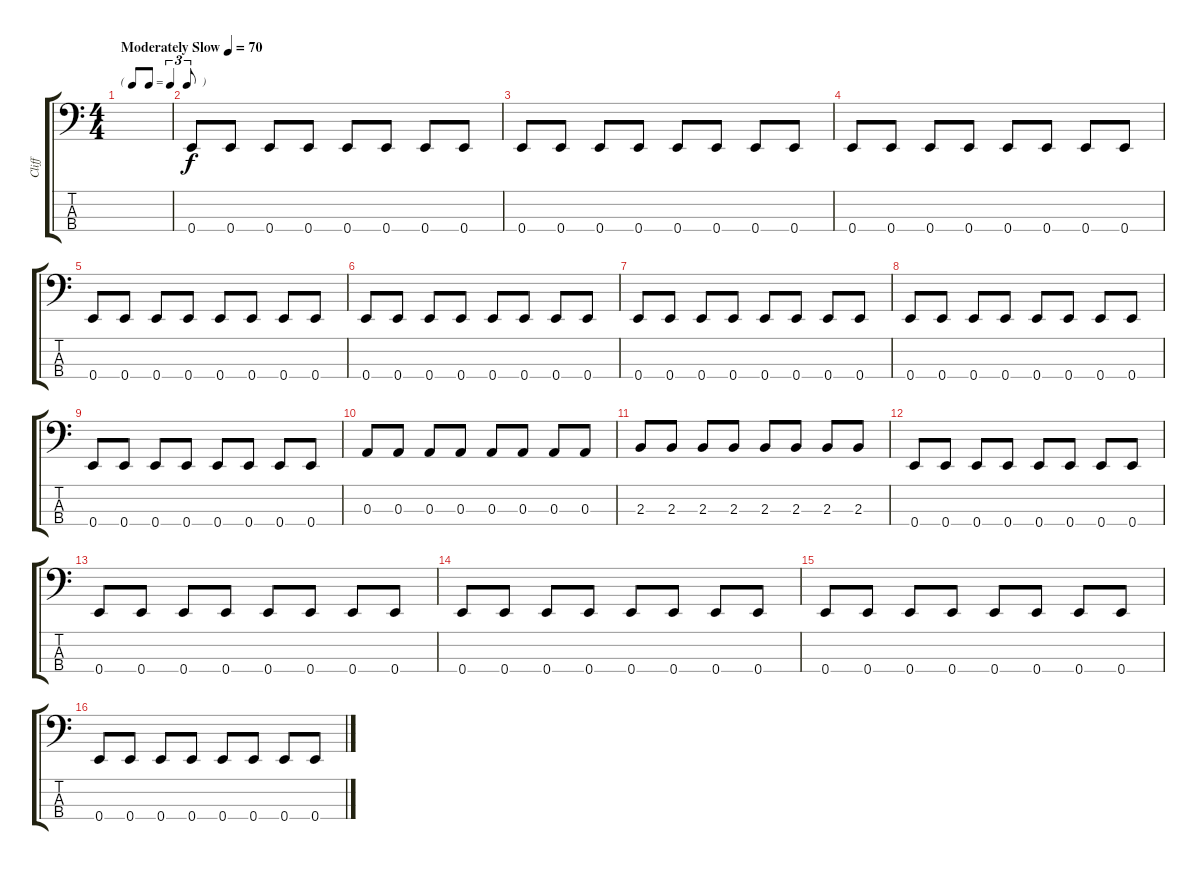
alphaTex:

\track ("Cliff" "Cliff") {instrument electricbassfinger}
\staff {score tabs}
\tuning (G2 D2 A1 E1) {hide}
\ts (4 4)
\tf triplet8th
\tempo (70 "Moderately Slow")
\clef f4
\ks c
|
0.4.8 0.4.8 0.4.8 0.4.8 0.4.8 0.4.8 0.4.8 0.4.8 |
0.4.8 0.4.8 0.4.8 0.4.8 0.4.8 0.4.8 0.4.8 0.4.8 |
0.4.8 0.4.8 0.4.8 0.4.8 0.4.8 0.4.8 0.4.8 0.4.8 |
0.4.8 0.4.8 0.4.8 0.4.8 0.4.8 0.4.8 0.4.8 0.4.8 |
0.4.8 0.4.8 0.4.8 0.4.8 0.4.8 0.4.8 0.4.8 0.4.8 |
0.4.8 0.4.8 0.4.8 0.4.8 0.4.8 0.4.8 0.4.8 0.4.8 |
0.4.8 0.4.8 0.4.8 0.4.8 0.4.8 0.4.8 0.4.8 0.4.8 |
0.4.8 0.4.8 0.4.8 0.4.8 0.4.8 0.4.8 0.4.8 0.4.8 |
0.3.8 0.3.8 0.3.8 0.3.8 0.3.8 0.3.8 0.3.8 0.3.8 |
2.3.8 2.3.8 2.3.8 2.3.8 2.3.8 2.3.8 2.3.8 2.3.8 |
0.4.8 0.4.8 0.4.8 0.4.8 0.4.8 0.4.8 0.4.8 0.4.8 |
0.4.8 0.4.8 0.4.8 0.4.8 0.4.8 0.4.8 0.4.8 0.4.8 |
0.4.8 0.4.8 0.4.8 0.4.8 0.4.8 0.4.8 0.4.8 0.4.8 |
0.4.8 0.4.8 0.4.8 0.4.8 0.4.8 0.4.8 0.4.8 0.4.8 |
0.4.8 0.4.8 0.4.8 0.4.8 0.4.8 0.4.8 0.4.8 0.4.8
